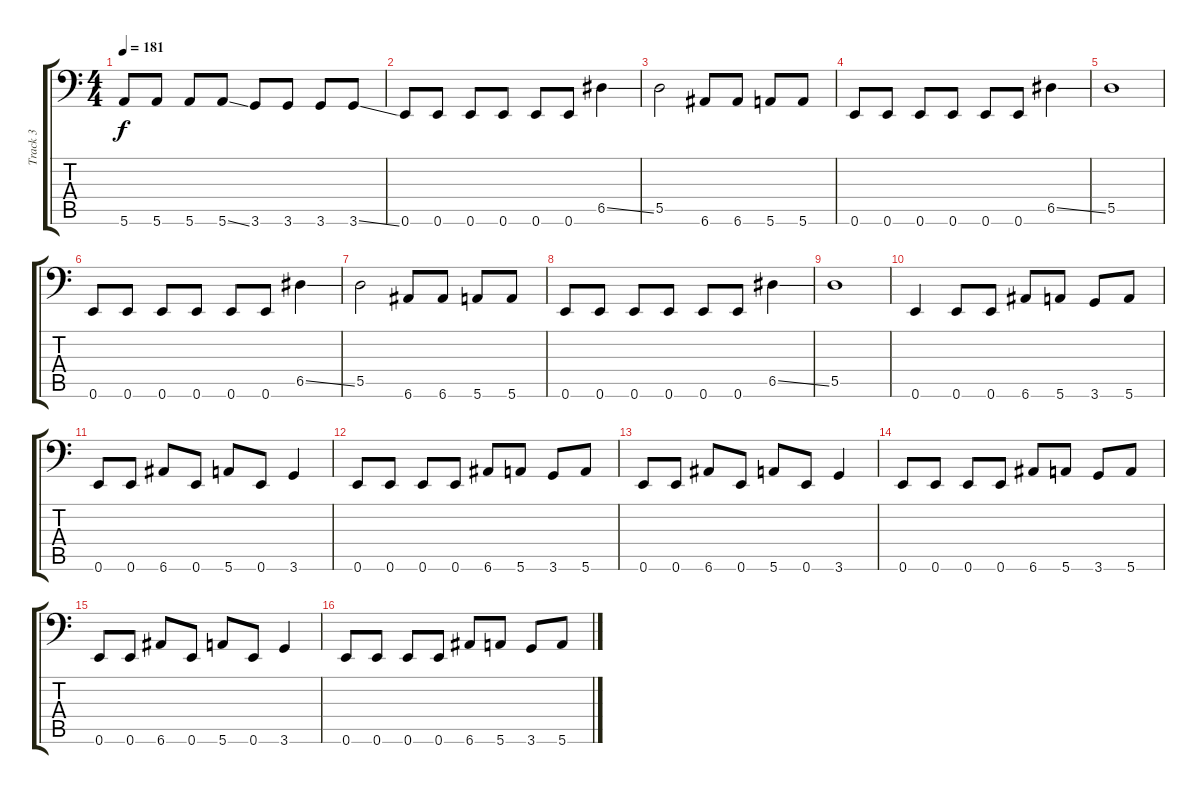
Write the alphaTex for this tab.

\track ("Track 3" "Track 3") {instrument slapbass1}
\staff {score tabs}
\tuning (E3 B2 G2 D2 A1 E1) {hide}
\ts (4 4)
\tempo 181
\clef f4
\ks c
5.6.8{dy f} 5.6.8 5.6.8 5.6{ss}.8 3.6.8 3.6.8 3.6.8 3.6{ss}.8 |
0.6.8 0.6.8 0.6.8 0.6.8 0.6.8 0.6.8 6.5{ss}.4 |
5.5.2 6.6.8 6.6.8 5.6.8 5.6.8 |
0.6.8 0.6.8 0.6.8 0.6.8 0.6.8 0.6.8 6.5{ss}.4 |
5.5.1 |
0.6.8 0.6.8 0.6.8 0.6.8 0.6.8 0.6.8 6.5{ss}.4 |
5.5.2 6.6.8 6.6.8 5.6.8 5.6.8 |
0.6.8 0.6.8 0.6.8 0.6.8 0.6.8 0.6.8 6.5{ss}.4 |
5.5.1 |
0.6.4 0.6.8 0.6.8 6.6.8 5.6.8 3.6.8 5.6.8 |
0.6.8 0.6.8 6.6.8 0.6.8 5.6.8 0.6.8 3.6.4 |
0.6.8 0.6.8 0.6.8 0.6.8 6.6.8 5.6.8 3.6.8 5.6.8 |
0.6.8 0.6.8 6.6.8 0.6.8 5.6.8 0.6.8 3.6.4 |
0.6.8 0.6.8 0.6.8 0.6.8 6.6.8 5.6.8 3.6.8 5.6.8 |
0.6.8 0.6.8 6.6.8 0.6.8 5.6.8 0.6.8 3.6.4 |
0.6.8 0.6.8 0.6.8 0.6.8 6.6.8 5.6.8 3.6.8 5.6.8
